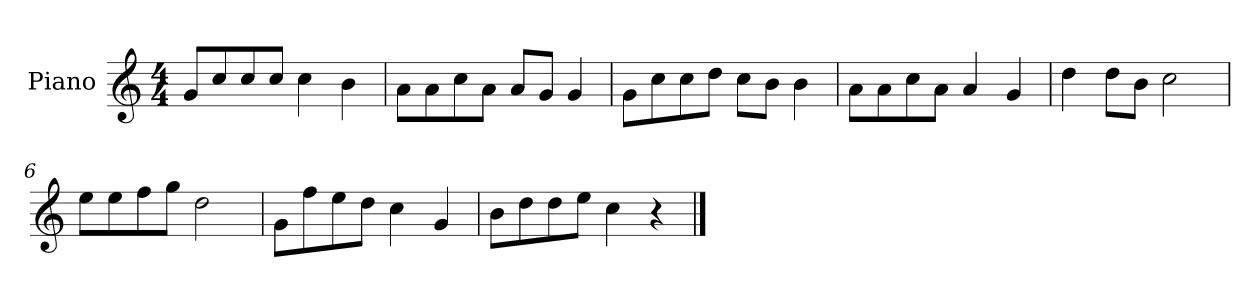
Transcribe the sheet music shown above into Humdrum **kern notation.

**kern
*part1
*staff1
*I"Piano
*I'P-no
*clefG2
*k[]
*M4/4
*MM90
=1
8g/L
8cc/
8cc/
8cc/J
4cc\
4b\
=2
8a\L
8a\
8cc\
8a\J
8a/L
8g/J
4g/
=3
8g\L
8cc\
8cc\
8dd\J
8cc\L
8b\J
4b\
=4
8a\L
8a\
8cc\
8a\J
4a/
4g/
=5
4dd\
8dd\L
8b\J
2cc\
=6
8ee\L
8ee\
8ff\
8gg\J
2dd\
!!LO:LB:g=z
=7
8g\L
8ff\
8ee\
8dd\J
4cc\
4g/
=8
8b\L
8dd\
8dd\
8ee\J
4cc\
4r
==
*-
